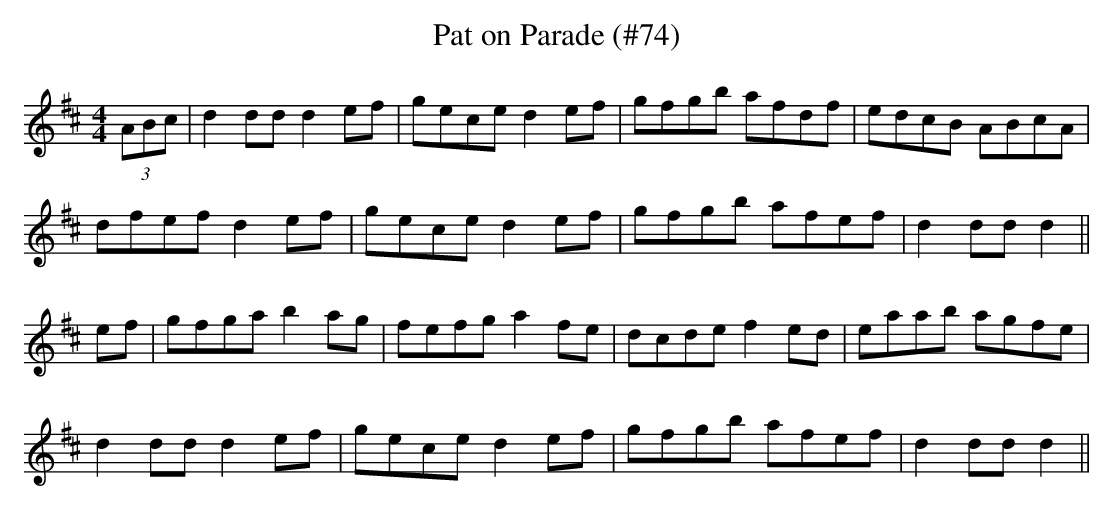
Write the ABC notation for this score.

X:1
T:Pat on Parade (#74)
M:4/4
L:1/8
K:D
(3ABc|d2 dd d2 ef|gece d2 ef|gfgb afdf|edcB ABcA|
dfef d2 ef|gece d2 ef|gfgb afef|d2 dd d2||
ef|gfga b2 ag|fefg a2 fe|dcde f2 ed|eaab agfe|
d2 dd d2 ef|gece d2 ef|gfgb afef|d2 dd d2||
